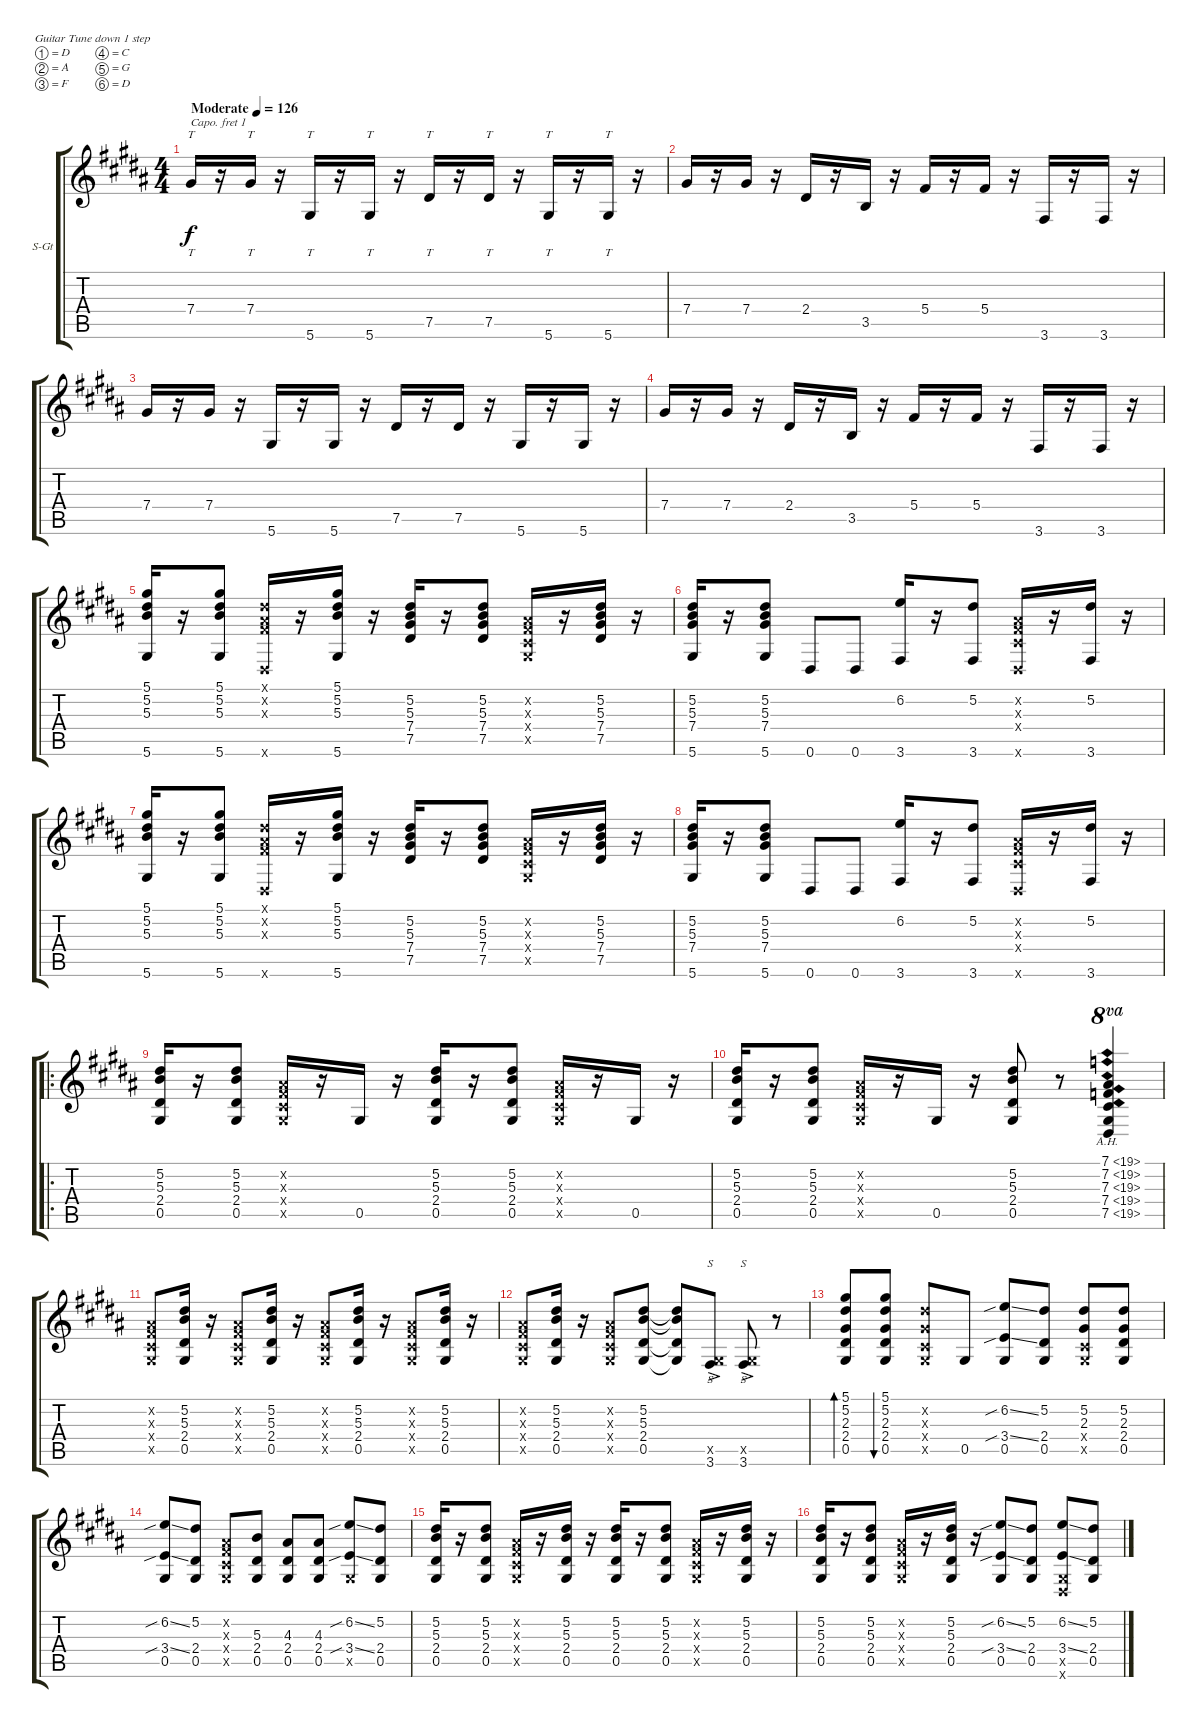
\bracketExtendMode groupsimilarinstruments
\firstSystemTrackNameOrientation horizontal
\otherSystemsTrackNameOrientation horizontal
\track ("Track 1" "S-Gt") {instrument acousticguitarsteel}
\staff {score tabs}
\capo 1
\tuning (D4 A3 F3 C3 G2 D2)
\ts (4 4)
\beaming (8 2 2 2 2)
\tempo (126 "Moderate")
\clef g2
\ks g#minor
7.4.16{tt dy f instrument acousticguitarsteel} r.16 7.4.16{tt} r.16 5.6.16{tt} r.16 5.6.16{tt} r.16 7.5.16{tt} r.16 7.5.16{tt} r.16 5.6.16{tt} r.16 5.6.16{tt} r.16 |
7.4.16 r.16 7.4.16 r.16 2.4.16 r.16 3.5.16 r.16 5.4.16 r.16 5.4.16 r.16 3.6.16 r.16 3.6.16 r.16 |
7.4.16 r.16 7.4.16 r.16 5.6.16 r.16 5.6.16 r.16 7.5.16 r.16 7.5.16 r.16 5.6.16 r.16 5.6.16 r.16 |
7.4.16 r.16 7.4.16 r.16 2.4.16 r.16 3.5.16 r.16 5.4.16 r.16 5.4.16 r.16 3.6.16 r.16 3.6.16 r.16 |
(5.1 5.2 5.3 5.6).16 r.16 (5.1 5.2 5.3 5.6).8 (0.1{x} 0.2{x} 0.3{x} 0.6{x}).16 r.16 (5.1 5.2 5.3 5.6).16 r.16 (5.2 5.3 7.4 7.5).16 r.16 (5.2 5.3 7.4 7.5).8 (0.2{x} 0.3{x} 0.4{x} 0.5{x}).16 r.16 (5.2 5.3 7.4 7.5).16 r.16 |
(5.2 5.3 7.4 5.6).16 r.16 (5.2 5.3 7.4 5.6).8 0.6.8 0.6.8 (6.2 3.6).16 r.16 (5.2 3.6).8 (0.2{x} 0.3{x} 0.4{x} 0.6{x}).16 r.16 (5.2 3.6).16 r.16 |
(5.1 5.2 5.3 5.6).16 r.16 (5.1 5.2 5.3 5.6).8 (0.1{x} 0.2{x} 0.3{x} 0.6{x}).16 r.16 (5.1 5.2 5.3 5.6).16 r.16 (5.2 5.3 7.4 7.5).16 r.16 (5.2 5.3 7.4 7.5).8 (0.2{x} 0.3{x} 0.4{x} 0.5{x}).16 r.16 (5.2 5.3 7.4 7.5).16 r.16 |
(5.2 5.3 7.4 5.6).16 r.16 (5.2 5.3 7.4 5.6).8 0.6.8 0.6.8 (6.2 3.6).16 r.16 (5.2 3.6).8 (0.2{x} 0.3{x} 0.4{x} 0.6{x}).16 r.16 (5.2 3.6).16 r.16 |
\ro
(5.2 5.3 2.4 0.5).16 r.16 (5.2 5.3 2.4 0.5).8 (0.2{x} 0.3{x} 0.4{x} 0.5{x}).16 r.16 0.5.16 r.16 (5.2 5.3 2.4 0.5).16 r.16 (5.2 5.3 2.4 0.5).8 (0.2{x} 0.3{x} 0.4{x} 0.5{x}).16 r.16 0.5.16 r.16 |
(5.2 5.3 2.4 0.5).16 r.16 (5.2 5.3 2.4 0.5).8 (0.2{x} 0.3{x} 0.4{x} 0.5{x}).16 r.16 0.5.16 r.16 (5.2 5.3 2.4 0.5).8 r.8 (7.1{ah 12} 7.2{ah 12} 7.3{ah 12} 7.4{ah 12} 7.5{ah 12}).4{ot 8va} |
(0.2{x} 0.3{x} 0.4{x} 0.5{x}).8 (5.2 5.3 2.4 0.5).16 r.16 (0.2{x} 0.3{x} 0.4{x} 0.5{x}).8 (5.2 5.3 2.4 0.5).16 r.16 (0.2{x} 0.3{x} 0.4{x} 0.5{x}).8 (5.2 5.3 2.4 0.5).16 r.16 (0.2{x} 0.3{x} 0.4{x} 0.5{x}).8 (5.2 5.3 2.4 0.5).16 r.16 |
(0.2{x} 0.3{x} 0.4{x} 0.5{x}).8 (5.2 5.3 2.4 0.5).16 r.16 (0.2{x} 0.3{x} 0.4{x} 0.5{x}).8 (5.2 5.3 2.4 0.5).8 (5.2{t} 5.3{t} 2.4{t} 0.5{t}).8 (0.5{x} 3.6{ac}).8{s} (0.5{x} 3.6{ac}).8{s} r.8 |
(5.1 5.2 2.3 2.4 0.5).8{bd 480} (5.1 5.2 2.3 2.4 0.5).8{bu 30} (5.2{x} 2.3{x} 0.4{x} 0.5{x}).8 0.5.8 (6.2{sib ss} 3.4{sib ss} 0.5).8 (5.2 2.4 0.5).8 (5.2 2.3 0.4{x} 0.5{x}).8 (5.2 2.3 2.4 0.5).8 |
(6.2{sib ss} 3.4{sib ss} 0.5).8 (5.2 2.4 0.5).8 (0.2{x} 0.3{x} 0.4{x} 0.5{x}).8 (5.3 2.4 0.5).8 (4.3 2.4 0.5).8 (4.3 2.4 0.5).8 (6.2{sib ss} 3.4{sib ss} 0.5{x}).8 (5.2 2.4 0.5).8 |
(5.2 5.3 2.4 0.5).16 r.16 (5.2 5.3 2.4 0.5).8 (0.2{x} 0.3{x} 0.4{x} 0.5{x}).16 r.16 (5.2 5.3 2.4 0.5).16 r.16 (5.2 5.3 2.4 0.5).16 r.16 (5.2 5.3 2.4 0.5).8 (0.2{x} 0.3{x} 0.4{x} 0.5{x}).16 r.16 (5.2 5.3 2.4 0.5).16 r.16 |
(5.2 5.3 2.4 0.5).16 r.16 (5.2 5.3 2.4 0.5).8 (0.2{x} 0.3{x} 0.4{x} 0.5{x}).16 r.16 (5.2 5.3 2.4 0.5).16 r.16 (6.2{sib ss} 3.4{sib ss} 0.5).8 (5.2 2.4 0.5).8 (6.2{ss} 3.4{ss} 0.5{x} 0.6{x}).8 (5.2 2.4 0.5).8
